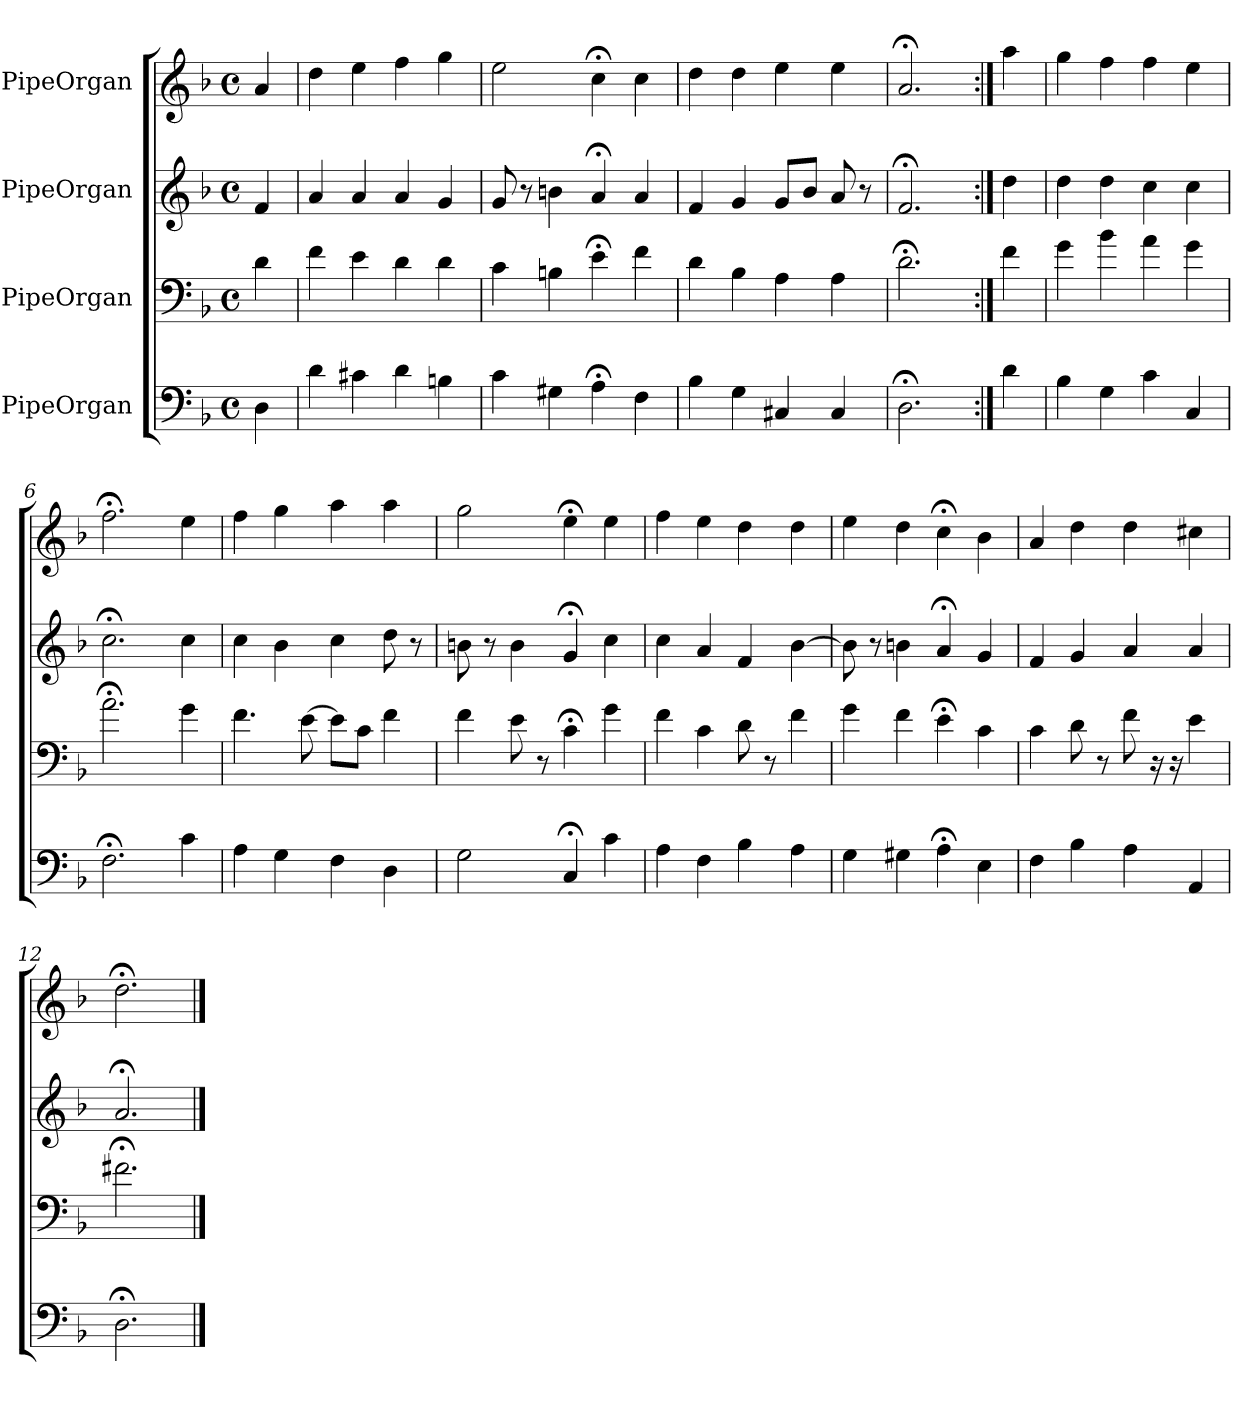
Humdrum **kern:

**kern	**kern	**kern	**kern
*part4	*part3	*part2	*part1
*staff4	*staff3	*staff2	*staff1
*I"PipeOrgan	*I"PipeOrgan	*I"PipeOrgan	*I"PipeOrgan
*clefF4	*clefF4	*clefG2	*clefG2
*k[b-]	*k[b-]	*k[b-]	*k[b-]
*d:	*d:	*d:	*d:
*M4/4	*M4/4	*M4/4	*M4/4
*met(c)	*met(c)	*met(c)	*met(c)
*MM60	*MM60	*MM60	*MM60
=	=	=	=
4D	4d	4f	4a
=1	=1	=1	=1
4d	4f	4a	4dd
4c#X	4e	4a	4ee
4d	4d	4a	4ff
4Bn	4d	4g	4gg
=2	=2	=2	=2
4c	4c	8g	2ee
.	.	8r	.
4G#X	4Bn	4bn	.
4A;<	4e;<	4a;<	4cc;<
4F	4f	4a	4cc
=3	=3	=3	=3
4B-	4d	4f	4dd
4G	4B-	4g	4dd
4C#X	4A	8g/L	4ee
.	.	8b-/J	.
4C#	4A	8a	4ee
.	.	8r	.
=4	=4	=4	=4
2.D;<	2.d;<	2.f;<	2.a;<
=:|!	=:|!	=:|!	=:|!
4d	4f	4dd	4aa
=5	=5	=5	=5
4B-	4g	4dd	4gg
4G	4b-	4dd	4ff
4c	4a	4cc	4ff
4C	4g	4cc	4ee
=6	=6	=6	=6
2.F;<	2.a;<	2.cc;<	2.ff;<
4c	4g	4cc	4ee
=7	=7	=7	=7
4A	4.f	4cc	4ff
4G	.	4b-	4gg
.	[8e	.	.
4F	8e\L]	4cc	4aa
.	8c\J	.	.
4D	4f	8dd	4aa
.	.	8r	.
=8	=8	=8	=8
2G	4f	8bn	2gg
.	.	8r	.
.	8e	4b	.
.	8r	.	.
4C;<	4c;<	4g;<	4ee;<
4c	4g	4cc	4ee
=9	=9	=9	=9
4A	4f	4cc	4ff
4F	4c	4a	4ee
4B-	8d	4f	4dd
.	8r	.	.
4A	4f	[4b-	4dd
=10	=10	=10	=10
4G	4g	8b-]	4ee
.	.	8r	.
4G#X	4f	4bn	4dd
4A;<	4e;<	4a;<	4cc;<
4E	4c	4g	4b-
=11	=11	=11	=11
4F	4c	4f	4a
4B-	8d	4g	4dd
.	8r	.	.
4A	8f	4a	4dd
.	16r	.	.
.	16r	.	.
4AA	4e	4a	4cc#X
=12	=12	=12	=12
2.D;<	2.f#X;<	2.a;<	2.dd;<
==	==	==	==
*-	*-	*-	*-
